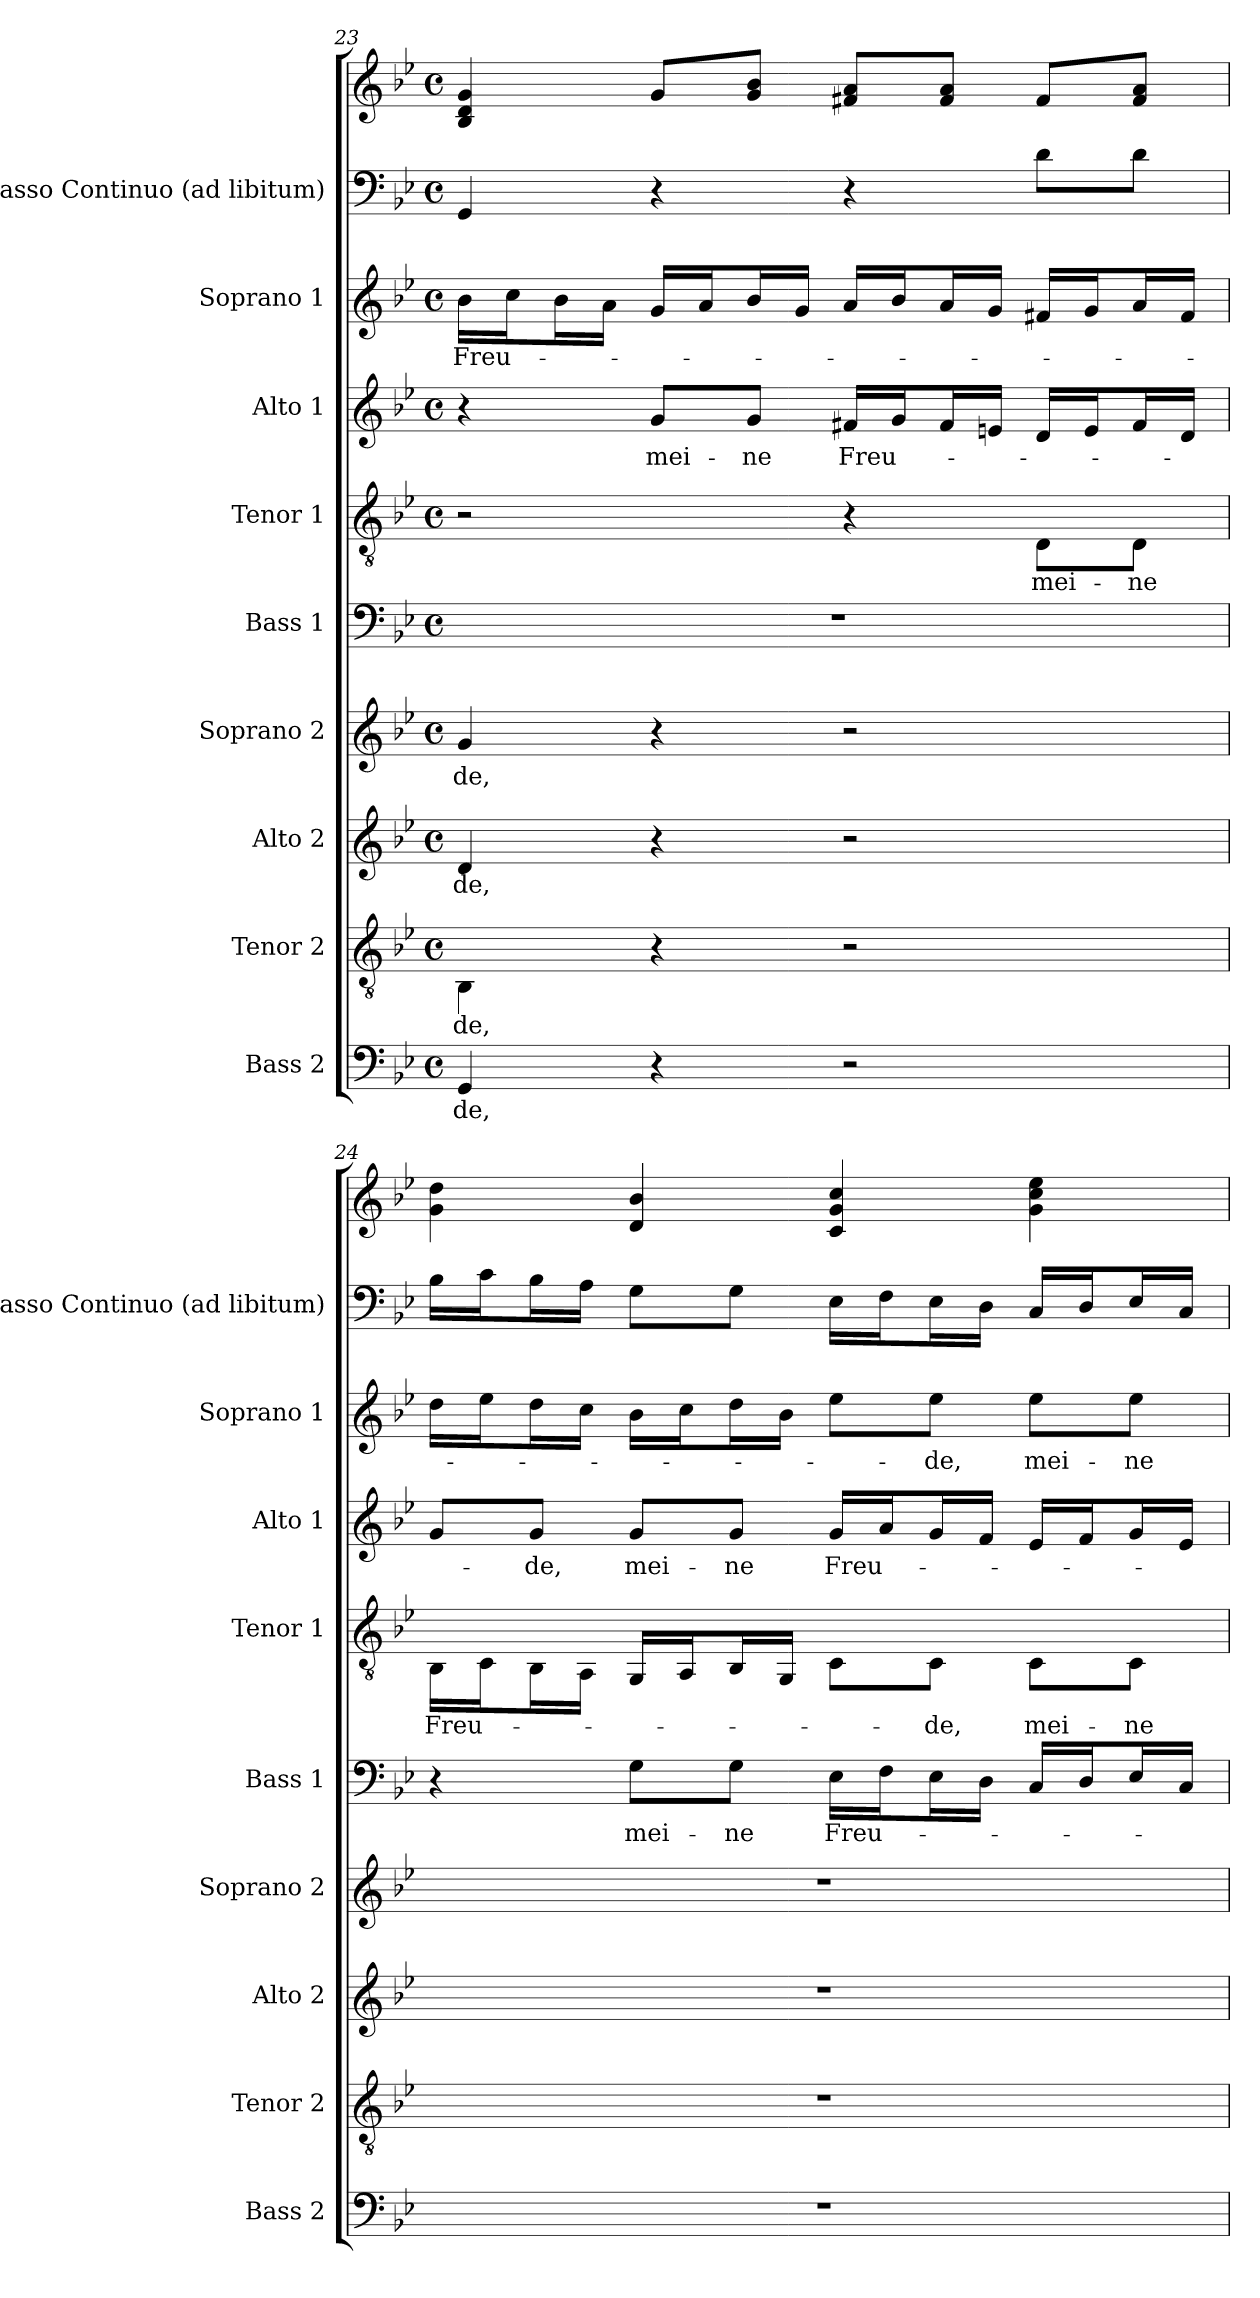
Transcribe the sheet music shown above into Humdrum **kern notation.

**kern	**text	**kern	**text	**kern	**text	**kern	**text	**kern	**text	**kern	**text	**kern	**text	**kern	**text	**kern	**kern
*part9	*part9	*part8	*part8	*part7	*part7	*part6	*part6	*part5	*part5	*part4	*part4	*part3	*part3	*part2	*part2	*part1	*part1
*staff10	*staff10	*staff9	*staff9	*staff8	*staff8	*staff7	*staff7	*staff6	*staff6	*staff5	*staff5	*staff4	*staff4	*staff3	*staff3	*staff2	*staff1
*I"Bass 2	*	*I"Tenor 2	*	*I"Alto 2	*	*I"Soprano 2	*	*I"Bass 1	*	*I"Tenor 1	*	*I"Alto 1	*	*I"Soprano 1	*	*I"Basso Continuo    (ad libitum)	*
*I'Bass 2	*	*I'Tenor 2	*	*I'Alto 2	*	*I'Soprano 2	*	*I'Bass 1	*	*I'Tenor 1	*	*I'Alto 1	*	*I'Soprano 1	*	*I'Basso Continuo    (ad libitum)	*
!!LO:PB:g=z
*clefF4	*	*clefGv2	*	*clefG2	*	*clefG2	*	*clefF4	*	*clefGv2	*	*clefG2	*	*clefG2	*	*clefF4	*clefG2
*k[b-e-]	*	*k[b-e-]	*	*k[b-e-]	*	*k[b-e-]	*	*k[b-e-]	*	*k[b-e-]	*	*k[b-e-]	*	*k[b-e-]	*	*k[b-e-]	*k[b-e-]
*B-:	*	*B-:	*	*B-:	*	*B-:	*	*B-:	*	*B-:	*	*B-:	*	*B-:	*	*B-:	*B-:
*M4/4	*	*M4/4	*	*M4/4	*	*M4/4	*	*M4/4	*	*M4/4	*	*M4/4	*	*M4/4	*	*M4/4	*M4/4
*met(c)	*	*met(c)	*	*met(c)	*	*met(c)	*	*met(c)	*	*met(c)	*	*met(c)	*	*met(c)	*	*met(c)	*met(c)
=23	=23	=23	=23	=23	=23	=23	=23	=23	=23	=23	=23	=23	=23	=23	=23	=23	=23
!	!LO:LY:b:color=#000000	!	!	!	!	!	!	!	!	!	!	!	!	!	!	!	!
!	!	!	!LO:LY:b:color=#000000	!	!	!	!	!	!	!	!	!	!	!	!	!	!
!	!	!	!	!	!LO:LY:b:color=#000000	!	!	!	!	!	!	!	!	!	!	!	!
!	!	!	!	!	!	!	!LO:LY:b:color=#000000	!	!	!	!	!	!	!	!	!	!
!	!	!	!	!	!	!	!	!	!	!	!	!	!	!	!LO:LY:b:color=#000000	!	!
4GGi/	-de,	4BB-i\	-de,	4di/	-de,	4gi/	-de,	1r	.	2r	.	4r	.	16b-i\LL	Freu-	4GGi/	4B-i/ 4di 4gi
.	.	.	.	.	.	.	.	.	.	.	.	.	.	16cci\J	.	.	.
.	.	.	.	.	.	.	.	.	.	.	.	.	.	16b-i\L	.	.	.
.	.	.	.	.	.	.	.	.	.	.	.	.	.	16ai\JJ	.	.	.
!	!	!	!	!	!	!	!	!	!	!	!	!	!LO:LY:b:color=#000000	!	!	!	!
4r	.	4r	.	4r	.	4r	.	.	.	.	.	8gi/L	mei-	16gi/LL	.	4r	8gi/L
.	.	.	.	.	.	.	.	.	.	.	.	.	.	16ai/J	.	.	.
!	!	!	!	!	!	!	!	!	!	!	!	!	!LO:LY:b:color=#000000	!	!	!	!
.	.	.	.	.	.	.	.	.	.	.	.	8gi/J	-ne	16b-i/L	.	.	8gi/ 8b-i/J
.	.	.	.	.	.	.	.	.	.	.	.	.	.	16gi/JJ	.	.	.
!	!	!	!	!	!	!	!	!	!	!	!	!	!LO:LY:b:color=#000000	!	!	!	!
2r	.	2r	.	2r	.	2r	.	.	.	4r	.	16f#Xi/LL	Freu-	16ai/LL	.	4r	8f#Xi/ 8ai/L
.	.	.	.	.	.	.	.	.	.	.	.	16gi/J	.	16b-i/J	.	.	.
.	.	.	.	.	.	.	.	.	.	.	.	16f#i/L	.	16ai/L	.	.	8f#i/ 8ai/J
.	.	.	.	.	.	.	.	.	.	.	.	16eni/JJ	.	16gi/JJ	.	.	.
!	!	!	!	!	!	!	!	!	!	!	!LO:LY:b:color=#000000	!	!	!	!	!	!
.	.	.	.	.	.	.	.	.	.	8Di\L	mei-	16di/LL	.	16f#Xi/LL	.	8di\L	8f#i/L
.	.	.	.	.	.	.	.	.	.	.	.	16ei/J	.	16gi/J	.	.	.
!	!	!	!	!	!	!	!	!	!	!	!LO:LY:b:color=#000000	!	!	!	!	!	!
.	.	.	.	.	.	.	.	.	.	8Di\J	-ne	16f#i/L	.	16ai/L	.	8di\J	8f#i/ 8ai/J
.	.	.	.	.	.	.	.	.	.	.	.	16di/JJ	.	16f#i/JJ	.	.	.
=24	=24	=24	=24	=24	=24	=24	=24	=24	=24	=24	=24	=24	=24	=24	=24	=24	=24
!	!	!	!	!	!	!	!	!	!	!	!LO:LY:b:color=#000000	!	!	!	!	!	!
1r	.	1r	.	1r	.	1r	.	4r	.	16BB-i\LL	Freu-	8gi/L	.	16ddi\LL	.	16B-i\LL	4gi\ 4ddi
.	.	.	.	.	.	.	.	.	.	16Ci\J	.	.	.	16ee-i\J	.	16ci\J	.
!	!	!	!	!	!	!	!	!	!	!	!	!	!LO:LY:b:color=#000000	!	!	!	!
.	.	.	.	.	.	.	.	.	.	16BB-i\L	.	8gi/J	-de,	16ddi\L	.	16B-i\L	.
.	.	.	.	.	.	.	.	.	.	16AAi\JJ	.	.	.	16cci\JJ	.	16Ai\JJ	.
!	!	!	!	!	!	!	!	!	!LO:LY:b:color=#000000	!	!	!	!	!	!	!	!
!	!	!	!	!	!	!	!	!	!	!	!	!	!LO:LY:b:color=#000000	!	!	!	!
.	.	.	.	.	.	.	.	8Gi\L	mei-	16GGi/LL	.	8gi/L	mei-	16b-i\LL	.	8Gi\L	4di/ 4b-i
.	.	.	.	.	.	.	.	.	.	16AAi/J	.	.	.	16cci\J	.	.	.
!	!	!	!	!	!	!	!	!	!LO:LY:b:color=#000000	!	!	!	!	!	!	!	!
!	!	!	!	!	!	!	!	!	!	!	!	!	!LO:LY:b:color=#000000	!	!	!	!
.	.	.	.	.	.	.	.	8Gi\J	-ne	16BB-i/L	.	8gi/J	-ne	16ddi\L	.	8Gi\J	.
.	.	.	.	.	.	.	.	.	.	16GGi/JJ	.	.	.	16b-i\JJ	.	.	.
!	!	!	!	!	!	!	!	!	!LO:LY:b:color=#000000	!	!	!	!	!	!	!	!
!	!	!	!	!	!	!	!	!	!	!	!	!	!LO:LY:b:color=#000000	!	!	!	!
.	.	.	.	.	.	.	.	16E-i\LL	Freu-	8Ci\L	.	16gi/LL	Freu-	8ee-i\L	.	16E-i\LL	4ci/ 4gi 4cci
.	.	.	.	.	.	.	.	16Fi\J	.	.	.	16ai/J	.	.	.	16Fi\J	.
!	!	!	!	!	!	!	!	!	!	!	!LO:LY:b:color=#000000	!	!	!	!	!	!
!	!	!	!	!	!	!	!	!	!	!	!	!	!	!	!LO:LY:b:color=#000000	!	!
.	.	.	.	.	.	.	.	16E-i\L	.	8Ci\J	-de,	16gi/L	.	8ee-i\J	-de,	16E-i\L	.
.	.	.	.	.	.	.	.	16Di\JJ	.	.	.	16fi/JJ	.	.	.	16Di\JJ	.
!	!	!	!	!	!	!	!	!	!	!	!LO:LY:b:color=#000000	!	!	!	!	!	!
!	!	!	!	!	!	!	!	!	!	!	!	!	!	!	!LO:LY:b:color=#000000	!	!
.	.	.	.	.	.	.	.	16Ci/LL	.	8Ci\L	mei-	16e-i/LL	.	8ee-i\L	mei-	16Ci/LL	4gi\ 4cci 4ee-i
.	.	.	.	.	.	.	.	16Di/J	.	.	.	16fi/J	.	.	.	16Di/J	.
!	!	!	!	!	!	!	!	!	!	!	!LO:LY:b:color=#000000	!	!	!	!	!	!
!	!	!	!	!	!	!	!	!	!	!	!	!	!	!	!LO:LY:b:color=#000000	!	!
.	.	.	.	.	.	.	.	16E-i/L	.	8Ci\J	-ne	16gi/L	.	8ee-i\J	-ne	16E-i/L	.
.	.	.	.	.	.	.	.	16Ci/JJ	.	.	.	16e-i/JJ	.	.	.	16Ci/JJ	.
=	=	=	=	=	=	=	=	=	=	=	=	=	=	=	=	=	=
*-	*-	*-	*-	*-	*-	*-	*-	*-	*-	*-	*-	*-	*-	*-	*-	*-	*-
